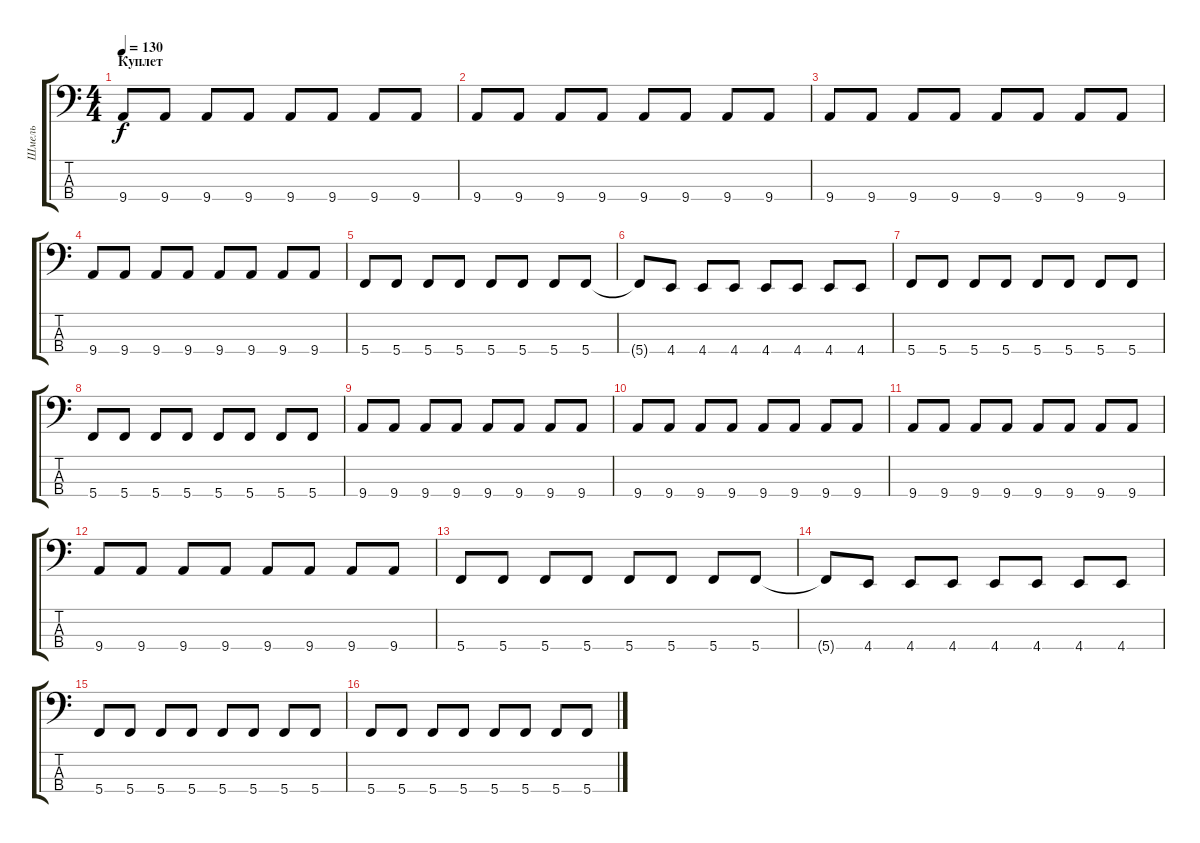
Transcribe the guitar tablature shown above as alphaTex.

\track ("Шмель" "Шмель") {instrument electricbassfinger}
\staff {score tabs}
\tuning (F2 C2 G1 C1) {hide}
\ts (4 4)
\section ("" "Куплет")
\tempo 130
\clef f4
\ks c
9.4.8{dy f} 9.4.8 9.4.8 9.4.8 9.4.8 9.4.8 9.4.8 9.4.8 |
9.4.8 9.4.8 9.4.8 9.4.8 9.4.8 9.4.8 9.4.8 9.4.8 |
9.4.8 9.4.8 9.4.8 9.4.8 9.4.8 9.4.8 9.4.8 9.4.8 |
9.4.8 9.4.8 9.4.8 9.4.8 9.4.8 9.4.8 9.4.8 9.4.8 |
5.4.8 5.4.8 5.4.8 5.4.8 5.4.8 5.4.8 5.4.8 5.4.8 |
5.4{t}.8 4.4.8 4.4.8 4.4.8 4.4.8 4.4.8 4.4.8 4.4.8 |
5.4.8 5.4.8 5.4.8 5.4.8 5.4.8 5.4.8 5.4.8 5.4.8 |
5.4.8 5.4.8 5.4.8 5.4.8 5.4.8 5.4.8 5.4.8 5.4.8 |
9.4.8 9.4.8 9.4.8 9.4.8 9.4.8 9.4.8 9.4.8 9.4.8 |
9.4.8 9.4.8 9.4.8 9.4.8 9.4.8 9.4.8 9.4.8 9.4.8 |
9.4.8 9.4.8 9.4.8 9.4.8 9.4.8 9.4.8 9.4.8 9.4.8 |
9.4.8 9.4.8 9.4.8 9.4.8 9.4.8 9.4.8 9.4.8 9.4.8 |
5.4.8 5.4.8 5.4.8 5.4.8 5.4.8 5.4.8 5.4.8 5.4.8 |
5.4{t}.8 4.4.8 4.4.8 4.4.8 4.4.8 4.4.8 4.4.8 4.4.8 |
5.4.8 5.4.8 5.4.8 5.4.8 5.4.8 5.4.8 5.4.8 5.4.8 |
5.4.8 5.4.8 5.4.8 5.4.8 5.4.8 5.4.8 5.4.8 5.4.8
